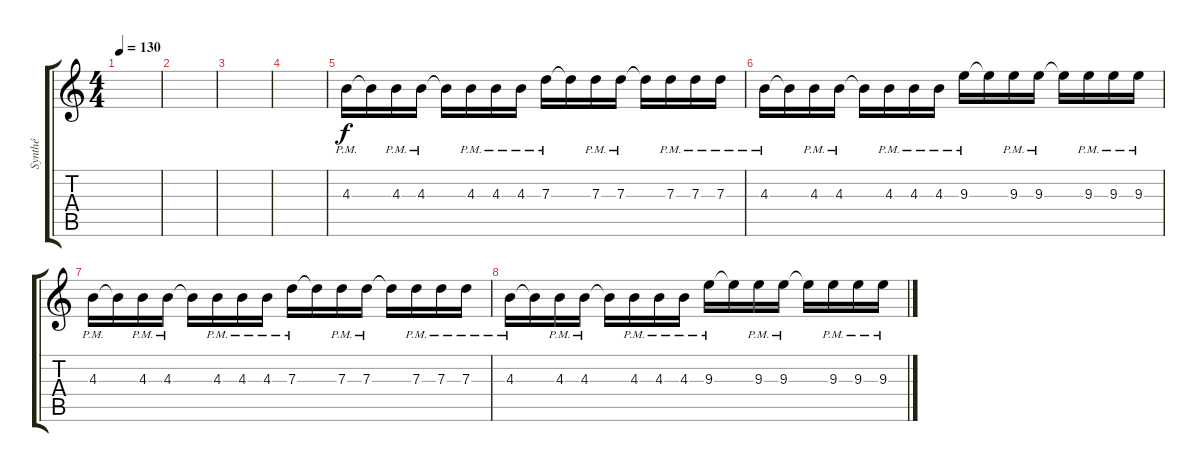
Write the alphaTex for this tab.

\track ("Synthé" "Synthé") {instrument acousticguitarsteel}
\staff {score tabs}
\tuning (E4 B3 G3 D3 A2 E2) {hide}
\ts (4 4)
\tempo 130
\clef g2
\ks c
|
|
|
|
4.3{pm}.16 4.3{t}.16 4.3{pm}.16 4.3{pm}.16 4.3{t}.16 4.3{pm}.16 4.3{pm}.16 4.3{pm}.16 7.3{pm}.16 7.3{t}.16 7.3{pm}.16 7.3{pm}.16 7.3{t}.16 7.3{pm}.16 7.3{pm}.16 7.3{pm}.16 |
4.3{pm}.16 4.3{t}.16 4.3{pm}.16 4.3{pm}.16 4.3{t}.16 4.3{pm}.16 4.3{pm}.16 4.3{pm}.16 9.3{pm}.16 9.3{t}.16 9.3{pm}.16 9.3{pm}.16 9.3{t}.16 9.3{pm}.16 9.3{pm}.16 9.3{pm}.16 |
4.3{pm}.16 4.3{t}.16 4.3{pm}.16 4.3{pm}.16 4.3{t}.16 4.3{pm}.16 4.3{pm}.16 4.3{pm}.16 7.3{pm}.16 7.3{t}.16 7.3{pm}.16 7.3{pm}.16 7.3{t}.16 7.3{pm}.16 7.3{pm}.16 7.3{pm}.16 |
4.3{pm}.16 4.3{t}.16 4.3{pm}.16 4.3{pm}.16 4.3{t}.16 4.3{pm}.16 4.3{pm}.16 4.3{pm}.16 9.3{pm}.16 9.3{t}.16 9.3{pm}.16 9.3{pm}.16 9.3{t}.16 9.3{pm}.16 9.3{pm}.16 9.3{pm}.16
